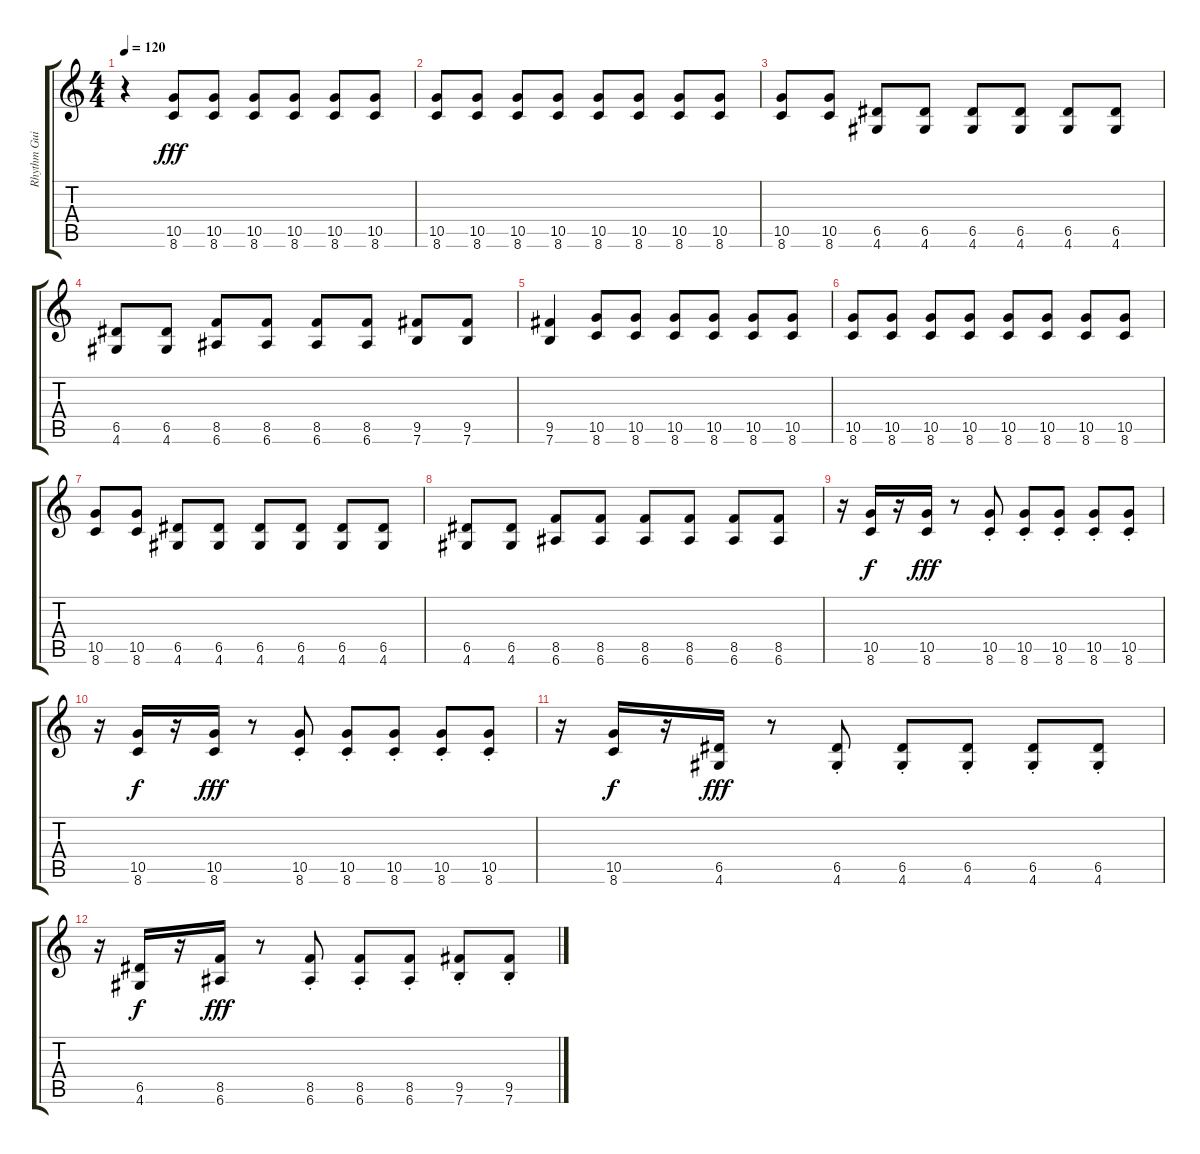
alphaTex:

\track ("Rhythm Guitar 1" "Rhythm Gui") {instrument overdrivenguitar}
\staff {score tabs}
\tuning (E4 B3 G3 D3 A2 E2) {hide}
\ts (4 4)
\tempo 120
\clef g2
\ks c
r.4{dy f} (10.5 8.6).8{dy fff} (10.5 8.6).8 (10.5 8.6).8 (10.5 8.6).8 (10.5 8.6).8 (10.5 8.6).8 |
(10.5 8.6).8 (10.5 8.6).8 (10.5 8.6).8 (10.5 8.6).8 (10.5 8.6).8 (10.5 8.6).8 (10.5 8.6).8 (10.5 8.6).8 |
(10.5 8.6).8 (10.5 8.6).8 (6.5 4.6).8 (6.5 4.6).8 (6.5 4.6).8 (6.5 4.6).8 (6.5 4.6).8 (6.5 4.6).8 |
(6.5 4.6).8 (6.5 4.6).8 (8.5 6.6).8 (8.5 6.6).8 (8.5 6.6).8 (8.5 6.6).8 (9.5 7.6).8 (9.5 7.6).8 |
(9.5 7.6).4 (10.5 8.6).8 (10.5 8.6).8 (10.5 8.6).8 (10.5 8.6).8 (10.5 8.6).8 (10.5 8.6).8 |
(10.5 8.6).8 (10.5 8.6).8 (10.5 8.6).8 (10.5 8.6).8 (10.5 8.6).8 (10.5 8.6).8 (10.5 8.6).8 (10.5 8.6).8 |
(10.5 8.6).8 (10.5 8.6).8 (6.5 4.6).8 (6.5 4.6).8 (6.5 4.6).8 (6.5 4.6).8 (6.5 4.6).8 (6.5 4.6).8 |
(6.5 4.6).8 (6.5 4.6).8 (8.5 6.6).8 (8.5 6.6).8 (8.5 6.6).8 (8.5 6.6).8 (8.5 6.6).8 (8.5 6.6).8 |
r.16 (10.5 8.6).16{dy f} r.16 (10.5 8.6).16{dy fff} r.8 (10.5{st} 8.6{st}).8 (10.5{st} 8.6{st}).8 (10.5{st} 8.6{st}).8 (10.5{st} 8.6{st}).8 (10.5{st} 8.6{st}).8 |
r.16 (10.5 8.6).16{dy f} r.16 (10.5 8.6).16{dy fff} r.8 (10.5{st} 8.6{st}).8 (10.5{st} 8.6{st}).8 (10.5{st} 8.6{st}).8 (10.5{st} 8.6{st}).8 (10.5{st} 8.6{st}).8 |
r.16 (10.5 8.6).16{dy f} r.16 (6.5 4.6).16{dy fff} r.8 (6.5{st} 4.6{st}).8 (6.5{st} 4.6{st}).8 (6.5{st} 4.6{st}).8 (6.5{st} 4.6{st}).8 (6.5{st} 4.6{st}).8 |
r.16 (6.5 4.6).16{dy f} r.16 (8.5 6.6).16{dy fff} r.8 (8.5{st} 6.6{st}).8 (8.5{st} 6.6{st}).8 (8.5{st} 6.6{st}).8 (9.5{st} 7.6{st}).8 (9.5{st} 7.6{st}).8
